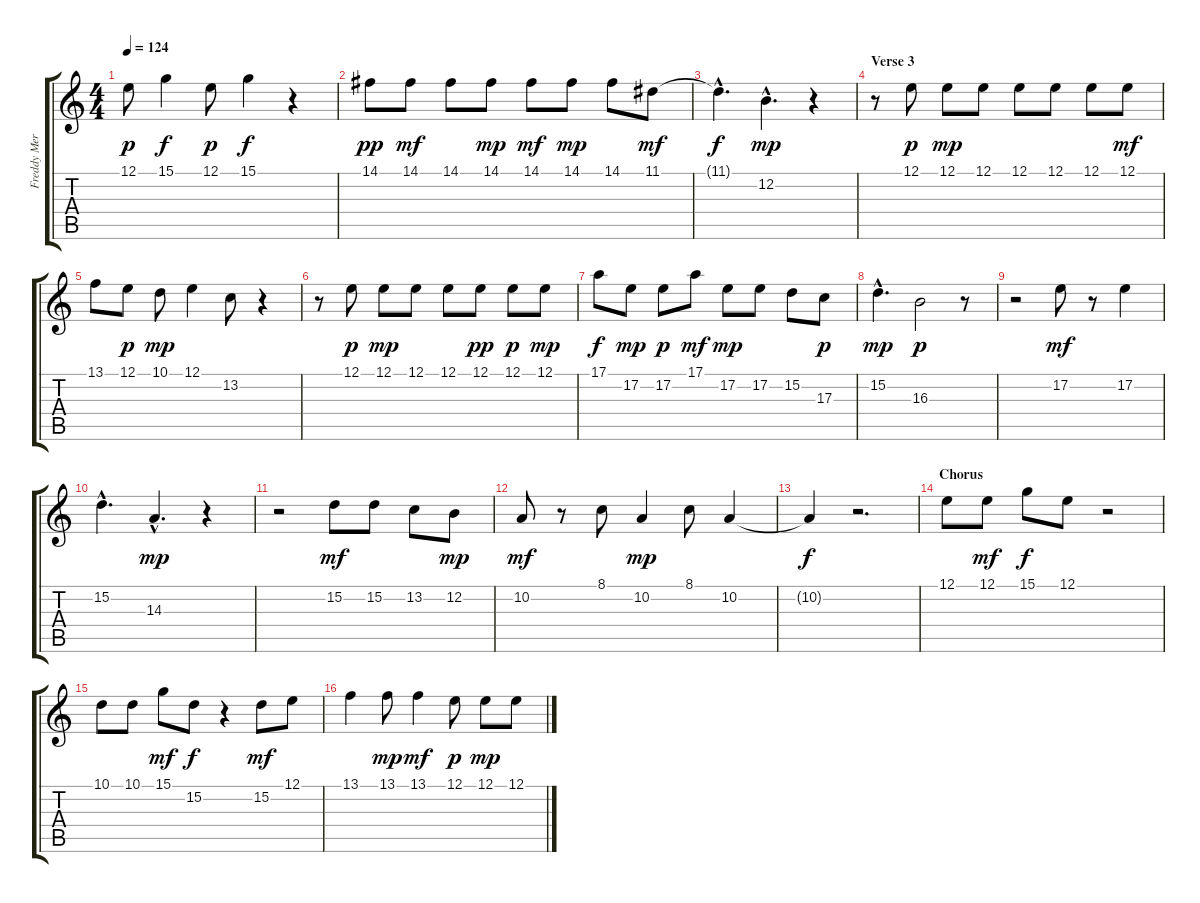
\track ("Freddy Mercury / Vocals" "Freddy Mer") {instrument harmonica}
\staff {score tabs}
\tuning (E4 B3 G3 D3 A2 E2) {hide}
\ts (4 4)
\tempo 124
\clef g2
\ks c
12.1.8{dy p} 15.1.4{dy f} 12.1.8{dy p} 15.1.4{dy f} r.4 |
14.1.8{dy pp} 14.1.8{dy mf} 14.1.8 14.1.8{dy mp} 14.1.8{dy mf} 14.1.8{dy mp} 14.1.8 11.1.8{dy mf} |
11.1{hac t}.4{d dy f} 12.2{hac}.4{d dy mp} r.4 |
\section ("" "Verse 3")
r.8 12.1.8{dy p} 12.1.8{dy mp} 12.1.8 12.1.8 12.1.8 12.1.8 12.1.8{dy mf} |
13.1.8 12.1.8{dy p} 10.1.8{dy mp} 12.1.4 13.2.8 r.4 |
r.8 12.1.8{dy p} 12.1.8{dy mp} 12.1.8 12.1.8 12.1.8{dy pp} 12.1.8{dy p} 12.1.8{dy mp} |
17.1.8{dy f} 17.2.8{dy mp} 17.2.8{dy p} 17.1.8{dy mf} 17.2.8{dy mp} 17.2.8 15.2.8 17.3.8{dy p} |
15.2{hac}.4{d dy mp} 16.3.2{dy p} r.8 |
r.2 17.2.8{dy mf} r.8 17.2.4 |
15.2{hac}.4{d} 14.3{hac}.4{d dy mp} r.4 |
r.2 15.2.8{dy mf} 15.2.8 13.2.8 12.2.8{dy mp} |
10.2.8{dy mf} r.8 8.1.8 10.2.4{dy mp} 8.1.8 10.2.4 |
10.2{t}.4{dy f} r.2{d} |
\section ("" "Chorus")
12.1.8 12.1.8{dy mf} 15.1.8{dy f} 12.1.8 r.2 |
10.1.8 10.1.8 15.1.8{dy mf} 15.2.8{dy f} r.4 15.2.8{dy mf} 12.1.8 |
13.1.4 13.1.8{dy mp} 13.1.4{dy mf} 12.1.8{dy p} 12.1.8{dy mp} 12.1.8
